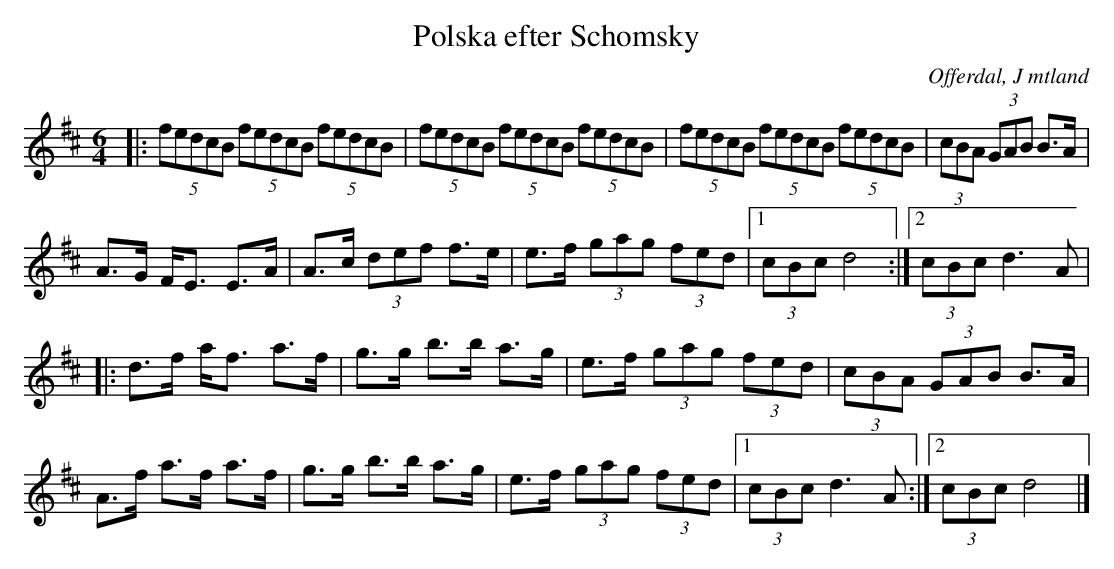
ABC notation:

X:1
T:Polska efter Schomsky
O:Offerdal, J mtland
M:6/4
L:1/8
K:D
|: (5 fedcB (5 fedcB (5 fedcB |(5 fedcB (5 fedcB (5 fedcB | (5 fedcB (5 fedcB (5 fedcB | (3cBA (3GAB B>A |
A>G F<E E>A | A>c (3def f>e | e>f (3gag (3fed |1 (3cBc d4 :|2 (3cBc d3 A |
|:d>f a<f a>f | g>g b>b a>g | e>f (3gag (3fed | (3cBA (3GAB B>A |
A>f a>f a>f | g>g b>b a>g | e>f (3gag (3fed |1 (3cBc d3 A :|2 (3cBc d4 |]
